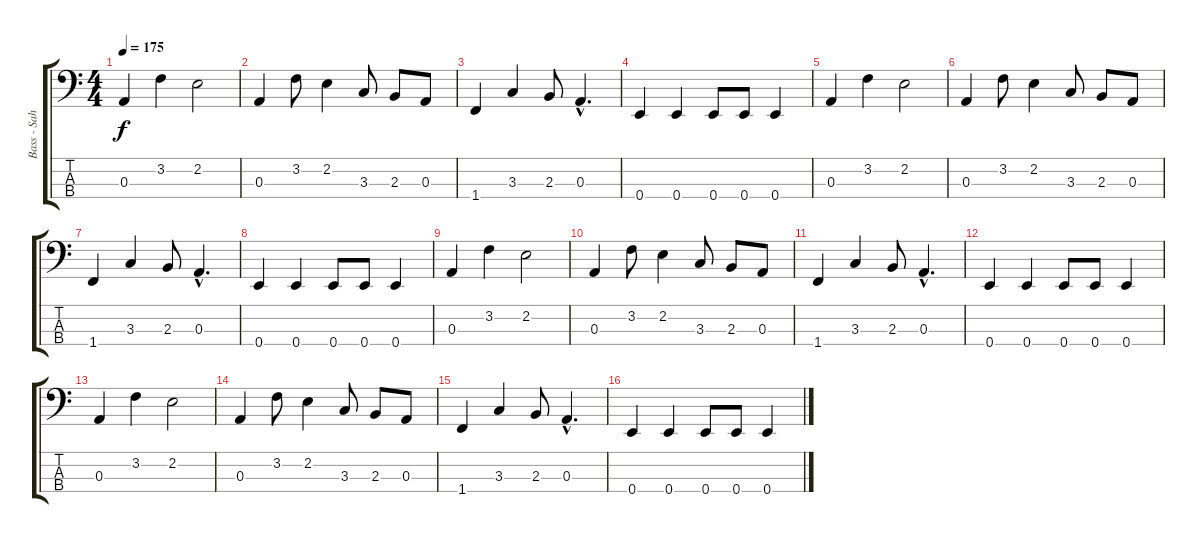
\track ("Bass - Sahnie" "Bass - Sah") {instrument slapbass1}
\staff {score tabs}
\tuning (G2 D2 A1 E1) {hide}
\ts (4 4)
\tempo 175
\clef f4
\ks c
0.3.4{dy f} 3.2.4 2.2.2 |
0.3.4 3.2.8 2.2.4 3.3.8 2.3.8 0.3.8 |
1.4.4 3.3.4 2.3.8 0.3{hac}.4{d} |
0.4.4 0.4.4 0.4.8 0.4.8 0.4.4 |
0.3.4 3.2.4 2.2.2 |
0.3.4 3.2.8 2.2.4 3.3.8 2.3.8 0.3.8 |
1.4.4 3.3.4 2.3.8 0.3{hac}.4{d} |
0.4.4 0.4.4 0.4.8 0.4.8 0.4.4 |
0.3.4 3.2.4 2.2.2 |
0.3.4 3.2.8 2.2.4 3.3.8 2.3.8 0.3.8 |
1.4.4 3.3.4 2.3.8 0.3{hac}.4{d} |
0.4.4 0.4.4 0.4.8 0.4.8 0.4.4 |
0.3.4 3.2.4 2.2.2 |
0.3.4 3.2.8 2.2.4 3.3.8 2.3.8 0.3.8 |
1.4.4 3.3.4 2.3.8 0.3{hac}.4{d} |
0.4.4 0.4.4 0.4.8 0.4.8 0.4.4
